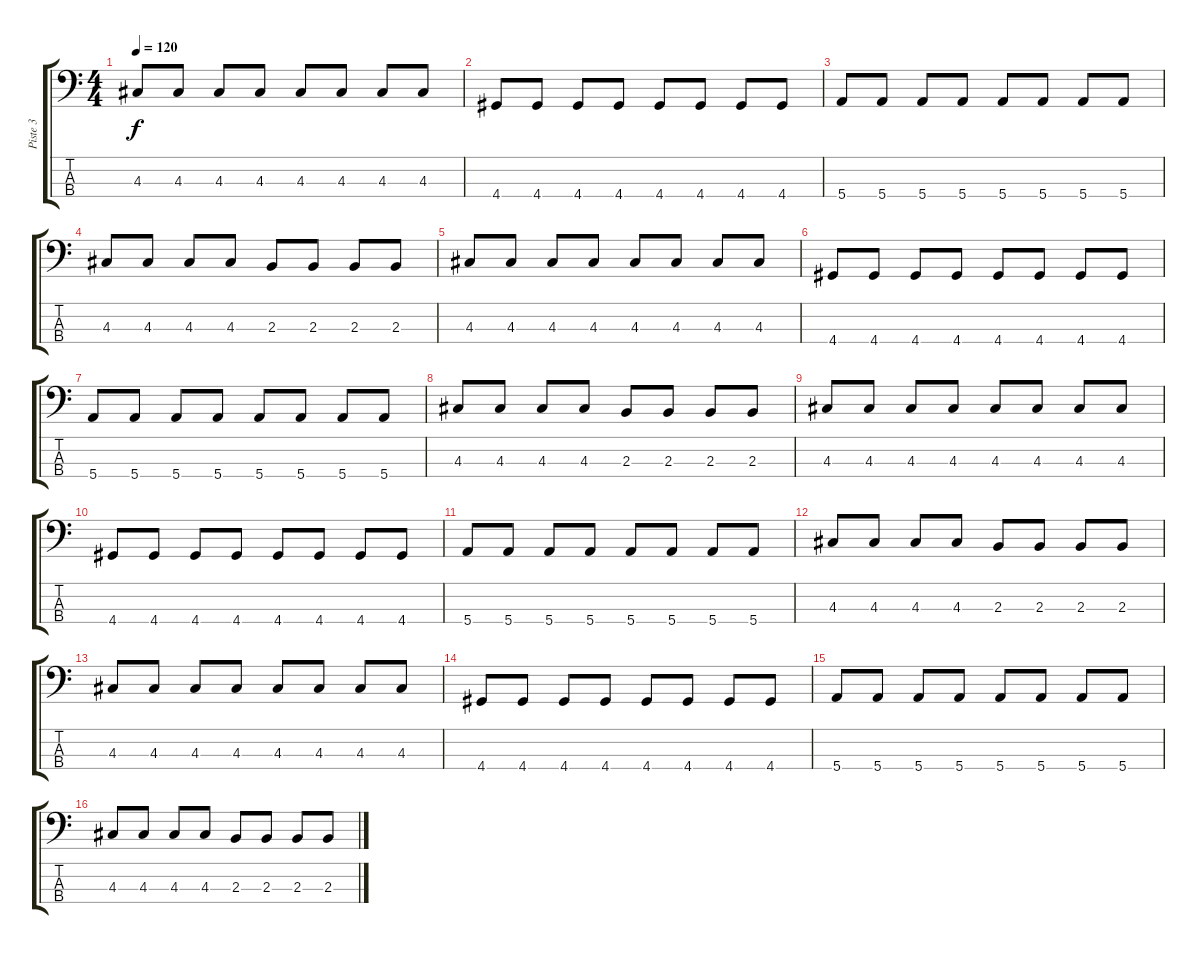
\track ("Piste 3" "Piste 3") {instrument acousticbass}
\staff {score tabs}
\tuning (G2 D2 A1 E1) {hide}
\ts (4 4)
\tempo 120
\clef f4
\ks c
4.3.8{dy f instrument acousticbass} 4.3.8 4.3.8 4.3.8 4.3.8 4.3.8 4.3.8 4.3.8 |
4.4.8 4.4.8 4.4.8 4.4.8 4.4.8 4.4.8 4.4.8 4.4.8 |
5.4.8 5.4.8 5.4.8 5.4.8 5.4.8 5.4.8 5.4.8 5.4.8 |
4.3.8 4.3.8 4.3.8 4.3.8 2.3.8 2.3.8 2.3.8 2.3.8 |
4.3.8 4.3.8 4.3.8 4.3.8 4.3.8 4.3.8 4.3.8 4.3.8 |
4.4.8 4.4.8 4.4.8 4.4.8 4.4.8 4.4.8 4.4.8 4.4.8 |
5.4.8 5.4.8 5.4.8 5.4.8 5.4.8 5.4.8 5.4.8 5.4.8 |
4.3.8 4.3.8 4.3.8 4.3.8 2.3.8 2.3.8 2.3.8 2.3.8 |
4.3.8 4.3.8 4.3.8 4.3.8 4.3.8 4.3.8 4.3.8 4.3.8 |
4.4.8 4.4.8 4.4.8 4.4.8 4.4.8 4.4.8 4.4.8 4.4.8 |
5.4.8 5.4.8 5.4.8 5.4.8 5.4.8 5.4.8 5.4.8 5.4.8 |
4.3.8 4.3.8 4.3.8 4.3.8 2.3.8 2.3.8 2.3.8 2.3.8 |
4.3.8 4.3.8 4.3.8 4.3.8 4.3.8 4.3.8 4.3.8 4.3.8 |
4.4.8 4.4.8 4.4.8 4.4.8 4.4.8 4.4.8 4.4.8 4.4.8 |
5.4.8 5.4.8 5.4.8 5.4.8 5.4.8 5.4.8 5.4.8 5.4.8 |
4.3.8 4.3.8 4.3.8 4.3.8 2.3.8 2.3.8 2.3.8 2.3.8
